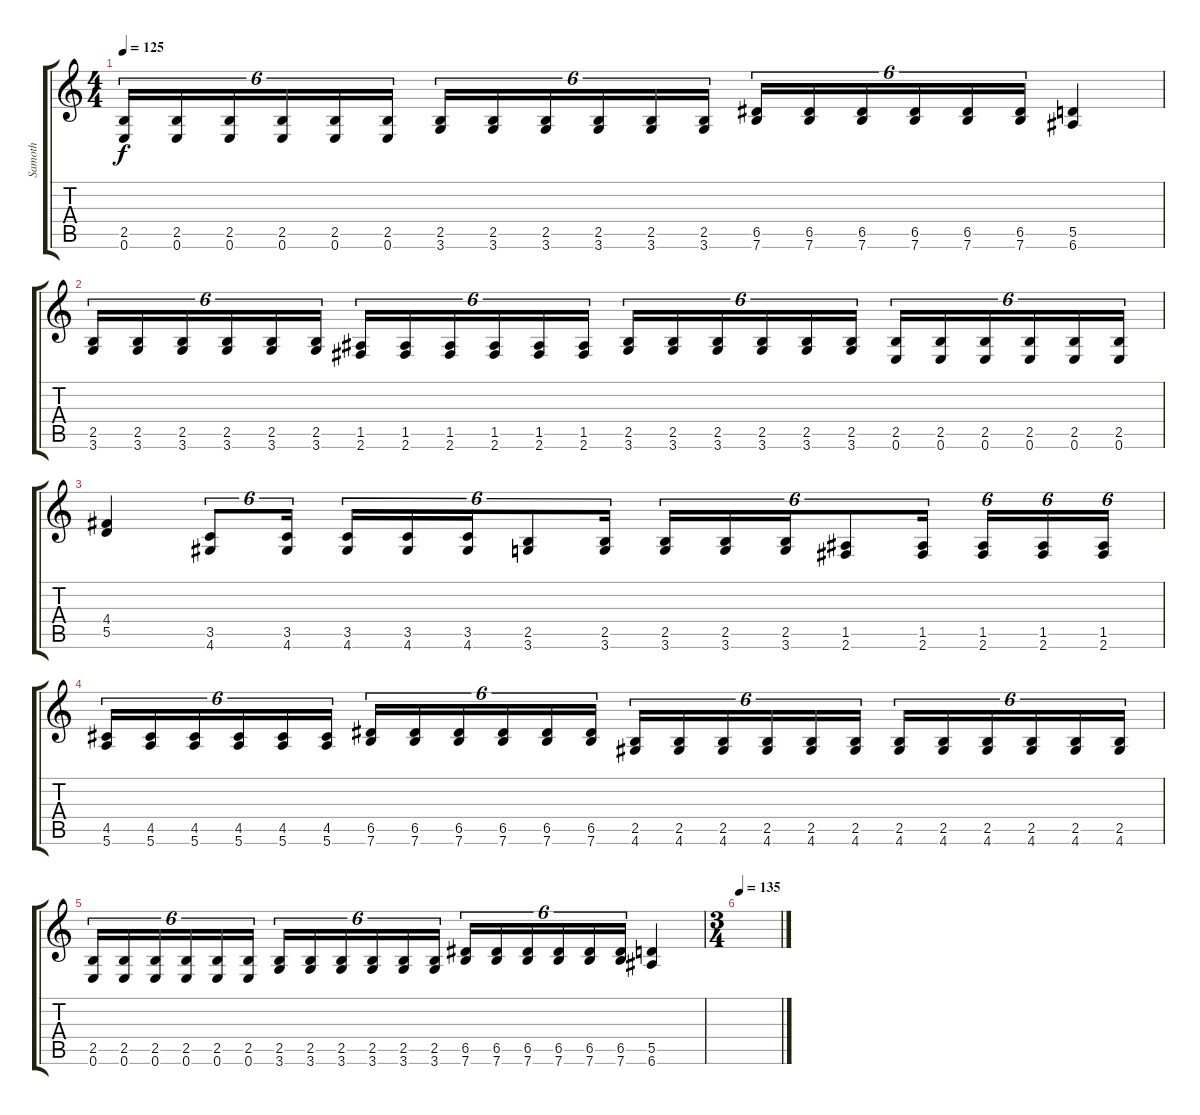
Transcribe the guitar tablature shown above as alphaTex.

\track ("Samoth" "Samoth") {instrument distortionguitar}
\staff {score tabs}
\tuning (E4 B3 G3 D3 A2 E2) {hide}
\ts (4 4)
\tempo 125
\clef g2
\ks c
(2.5 0.6).16{tu (6 4) dy f} (2.5 0.6).16{tu (6 4)} (2.5 0.6).16{tu (6 4)} (2.5 0.6).16{tu (6 4)} (2.5 0.6).16{tu (6 4)} (2.5 0.6).16{tu (6 4)} (2.5 3.6).16{tu (6 4)} (2.5 3.6).16{tu (6 4)} (2.5 3.6).16{tu (6 4)} (2.5 3.6).16{tu (6 4)} (2.5 3.6).16{tu (6 4)} (2.5 3.6).16{tu (6 4)} (6.5 7.6).16{tu (6 4)} (6.5 7.6).16{tu (6 4)} (6.5 7.6).16{tu (6 4)} (6.5 7.6).16{tu (6 4)} (6.5 7.6).16{tu (6 4)} (6.5 7.6).16{tu (6 4)} (5.5 6.6).4 |
(2.5 3.6).16{tu (6 4)} (2.5 3.6).16{tu (6 4)} (2.5 3.6).16{tu (6 4)} (2.5 3.6).16{tu (6 4)} (2.5 3.6).16{tu (6 4)} (2.5 3.6).16{tu (6 4)} (1.5 2.6).16{tu (6 4)} (1.5 2.6).16{tu (6 4)} (1.5 2.6).16{tu (6 4)} (1.5 2.6).16{tu (6 4)} (1.5 2.6).16{tu (6 4)} (1.5 2.6).16{tu (6 4)} (2.5 3.6).16{tu (6 4)} (2.5 3.6).16{tu (6 4)} (2.5 3.6).16{tu (6 4)} (2.5 3.6).16{tu (6 4)} (2.5 3.6).16{tu (6 4)} (2.5 3.6).16{tu (6 4)} (2.5 0.6).16{tu (6 4)} (2.5 0.6).16{tu (6 4)} (2.5 0.6).16{tu (6 4)} (2.5 0.6).16{tu (6 4)} (2.5 0.6).16{tu (6 4)} (2.5 0.6).16{tu (6 4)} |
(4.4 5.5).4 (3.5 4.6).8{tu (6 4)} (3.5 4.6).16{tu (6 4)} (3.5 4.6).16{tu (6 4)} (3.5 4.6).16{tu (6 4)} (3.5 4.6).16{tu (6 4)} (2.5 3.6).8{tu (6 4)} (2.5 3.6).16{tu (6 4)} (2.5 3.6).16{tu (6 4)} (2.5 3.6).16{tu (6 4)} (2.5 3.6).16{tu (6 4)} (1.5 2.6).8{tu (6 4)} (1.5 2.6).16{tu (6 4)} (1.5 2.6).16{tu (6 4)} (1.5 2.6).16{tu (6 4)} (1.5 2.6).16{tu (6 4)} |
(4.5 5.6).16{tu (6 4)} (4.5 5.6).16{tu (6 4)} (4.5 5.6).16{tu (6 4)} (4.5 5.6).16{tu (6 4)} (4.5 5.6).16{tu (6 4)} (4.5 5.6).16{tu (6 4)} (6.5 7.6).16{tu (6 4)} (6.5 7.6).16{tu (6 4)} (6.5 7.6).16{tu (6 4)} (6.5 7.6).16{tu (6 4)} (6.5 7.6).16{tu (6 4)} (6.5 7.6).16{tu (6 4)} (2.5 4.6).16{tu (6 4)} (2.5 4.6).16{tu (6 4)} (2.5 4.6).16{tu (6 4)} (2.5 4.6).16{tu (6 4)} (2.5 4.6).16{tu (6 4)} (2.5 4.6).16{tu (6 4)} (2.5 4.6).16{tu (6 4)} (2.5 4.6).16{tu (6 4)} (2.5 4.6).16{tu (6 4)} (2.5 4.6).16{tu (6 4)} (2.5 4.6).16{tu (6 4)} (2.5 4.6).16{tu (6 4)} |
(2.5 0.6).16{tu (6 4)} (2.5 0.6).16{tu (6 4)} (2.5 0.6).16{tu (6 4)} (2.5 0.6).16{tu (6 4)} (2.5 0.6).16{tu (6 4)} (2.5 0.6).16{tu (6 4)} (2.5 3.6).16{tu (6 4)} (2.5 3.6).16{tu (6 4)} (2.5 3.6).16{tu (6 4)} (2.5 3.6).16{tu (6 4)} (2.5 3.6).16{tu (6 4)} (2.5 3.6).16{tu (6 4)} (6.5 7.6).16{tu (6 4)} (6.5 7.6).16{tu (6 4)} (6.5 7.6).16{tu (6 4)} (6.5 7.6).16{tu (6 4)} (6.5 7.6).16{tu (6 4)} (6.5 7.6).16{tu (6 4)} (5.5 6.6).4 |
\ts (3 4)
\tempo 135
